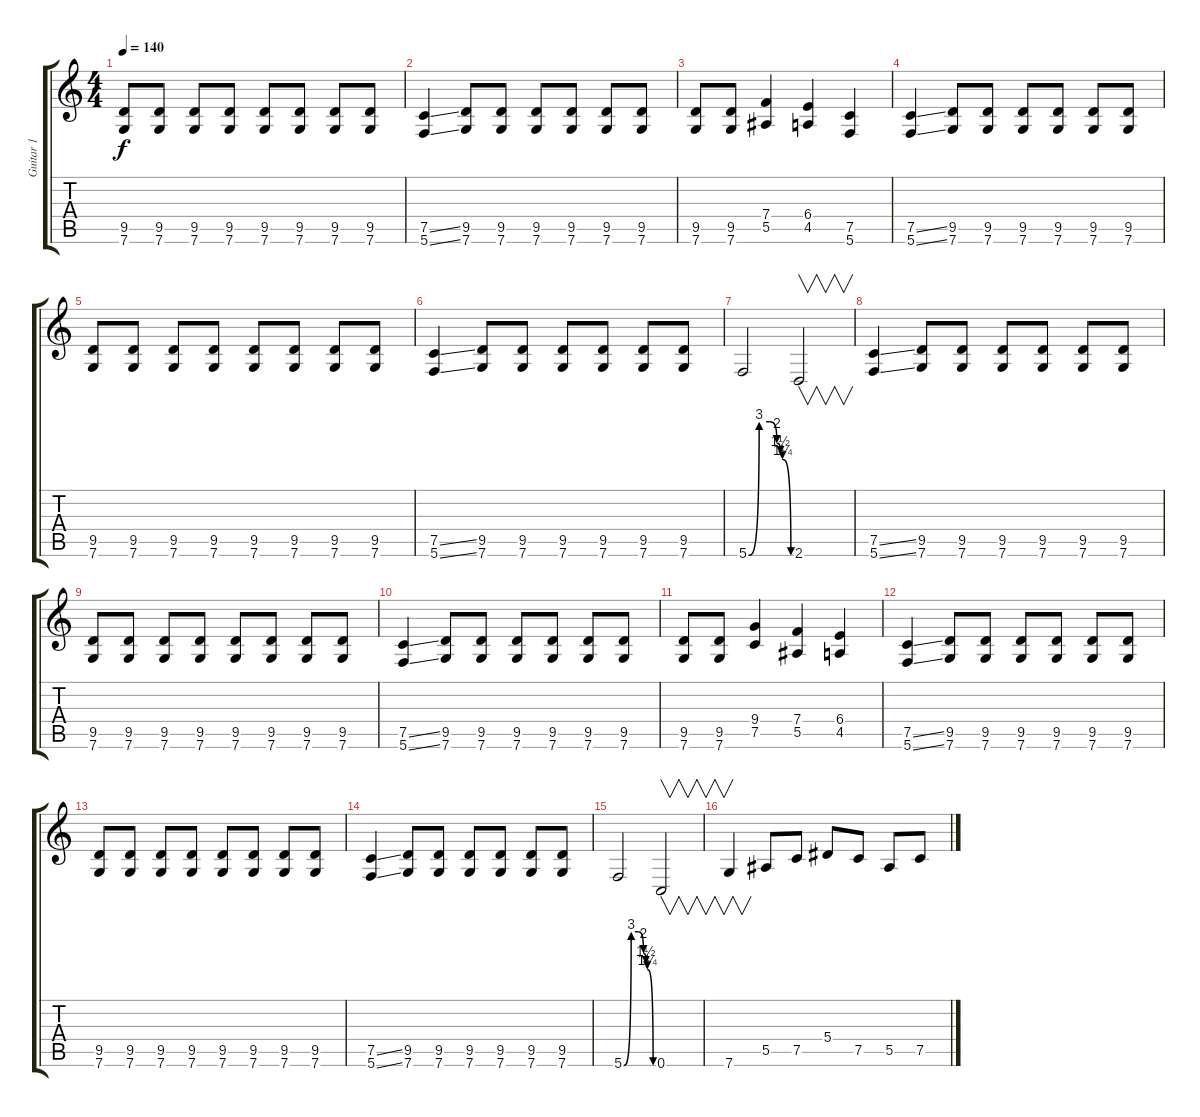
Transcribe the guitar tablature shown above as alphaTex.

\track ("Guitar 1" "Guitar 1") {instrument distortionguitar}
\staff {score tabs}
\tuning (C4 G3 Eb3 Bb2 F2 C2) {hide}
\ts (4 4)
\tempo 140
\clef g2
\ks c
(9.5 7.6).8{dy f} (9.5 7.6).8 (9.5 7.6).8 (9.5 7.6).8 (9.5 7.6).8 (9.5 7.6).8 (9.5 7.6).8 (9.5 7.6).8 |
(7.5{ss} 5.6{ss}).4 (9.5 7.6).8 (9.5 7.6).8 (9.5 7.6).8 (9.5 7.6).8 (9.5 7.6).8 (9.5 7.6).8 |
(9.5 7.6).8 (9.5 7.6).8 (7.4 5.5).4 (6.4 4.5).4 (7.5 5.6).4 |
(7.5{ss} 5.6{ss}).4 (9.5 7.6).8 (9.5 7.6).8 (9.5 7.6).8 (9.5 7.6).8 (9.5 7.6).8 (9.5 7.6).8 |
(9.5 7.6).8 (9.5 7.6).8 (9.5 7.6).8 (9.5 7.6).8 (9.5 7.6).8 (9.5 7.6).8 (9.5 7.6).8 (9.5 7.6).8 |
(7.5{ss} 5.6{ss}).4 (9.5 7.6).8 (9.5 7.6).8 (9.5 7.6).8 (9.5 7.6).8 (9.5 7.6).8 (9.5 7.6).8 |
5.6{be (custom 0 0 15 12 30 12 40 8 45 6 48 5 60 0)}.2 2.6.2{v} |
(7.5{ss} 5.6{ss}).4 (9.5 7.6).8 (9.5 7.6).8 (9.5 7.6).8 (9.5 7.6).8 (9.5 7.6).8 (9.5 7.6).8 |
(9.5 7.6).8 (9.5 7.6).8 (9.5 7.6).8 (9.5 7.6).8 (9.5 7.6).8 (9.5 7.6).8 (9.5 7.6).8 (9.5 7.6).8 |
(7.5{ss} 5.6{ss}).4 (9.5 7.6).8 (9.5 7.6).8 (9.5 7.6).8 (9.5 7.6).8 (9.5 7.6).8 (9.5 7.6).8 |
(9.5 7.6).8 (9.5 7.6).8 (9.4 7.5).4 (7.4 5.5).4 (6.4 4.5).4 |
(7.5{ss} 5.6{ss}).4 (9.5 7.6).8 (9.5 7.6).8 (9.5 7.6).8 (9.5 7.6).8 (9.5 7.6).8 (9.5 7.6).8 |
(9.5 7.6).8 (9.5 7.6).8 (9.5 7.6).8 (9.5 7.6).8 (9.5 7.6).8 (9.5 7.6).8 (9.5 7.6).8 (9.5 7.6).8 |
(7.5{ss} 5.6{ss}).4 (9.5 7.6).8 (9.5 7.6).8 (9.5 7.6).8 (9.5 7.6).8 (9.5 7.6).8 (9.5 7.6).8 |
5.6{be (custom 0 0 15 12 30 12 40 8 45 6 48 5 60 0)}.2 0.6.2{v} |
7.6.4{v} 5.5.8 7.5.8 5.4.8 7.5.8 5.5.8 7.5.8
